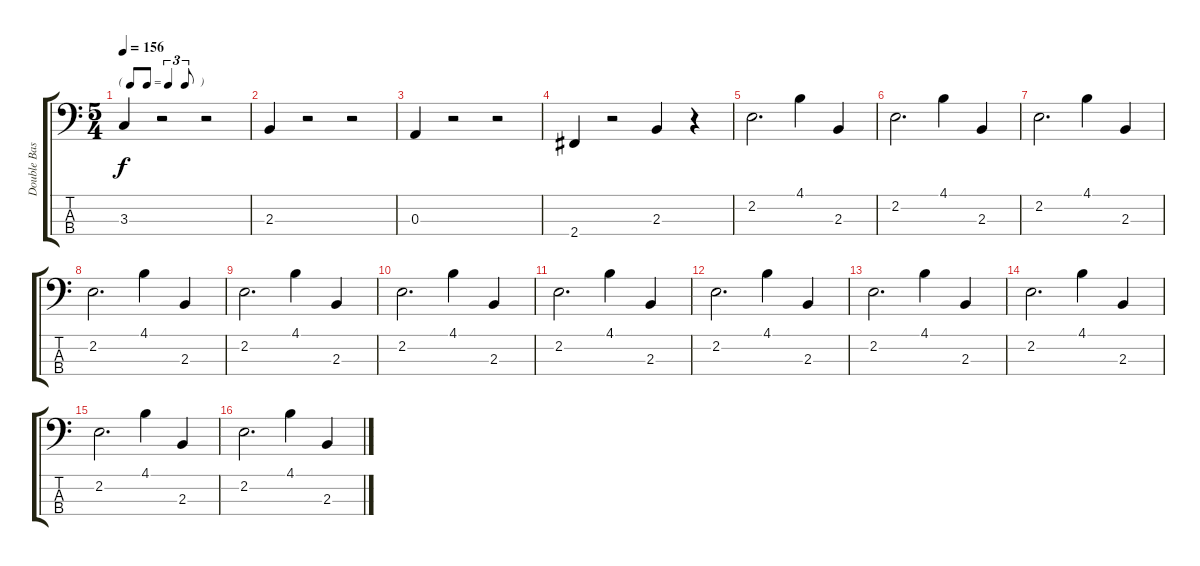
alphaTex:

\track ("Double Bass" "Double Bas") {instrument acousticbass}
\staff {score tabs}
\tuning (G2 D2 A1 E1) {hide}
\ts (5 4)
\tf triplet8th
\tempo 156
\clef f4
\ks c
3.3.4{dy f} r.2 r.2 |
2.3.4 r.2 r.2 |
0.3.4 r.2 r.2 |
2.4.4 r.2 2.3.4 r.4 |
2.2.2{d} 4.1.4 2.3.4 |
2.2.2{d} 4.1.4 2.3.4 |
2.2.2{d} 4.1.4 2.3.4 |
2.2.2{d} 4.1.4 2.3.4 |
2.2.2{d} 4.1.4 2.3.4 |
2.2.2{d} 4.1.4 2.3.4 |
2.2.2{d} 4.1.4 2.3.4 |
2.2.2{d} 4.1.4 2.3.4 |
2.2.2{d} 4.1.4 2.3.4 |
2.2.2{d} 4.1.4 2.3.4 |
2.2.2{d} 4.1.4 2.3.4 |
2.2.2{d} 4.1.4 2.3.4
